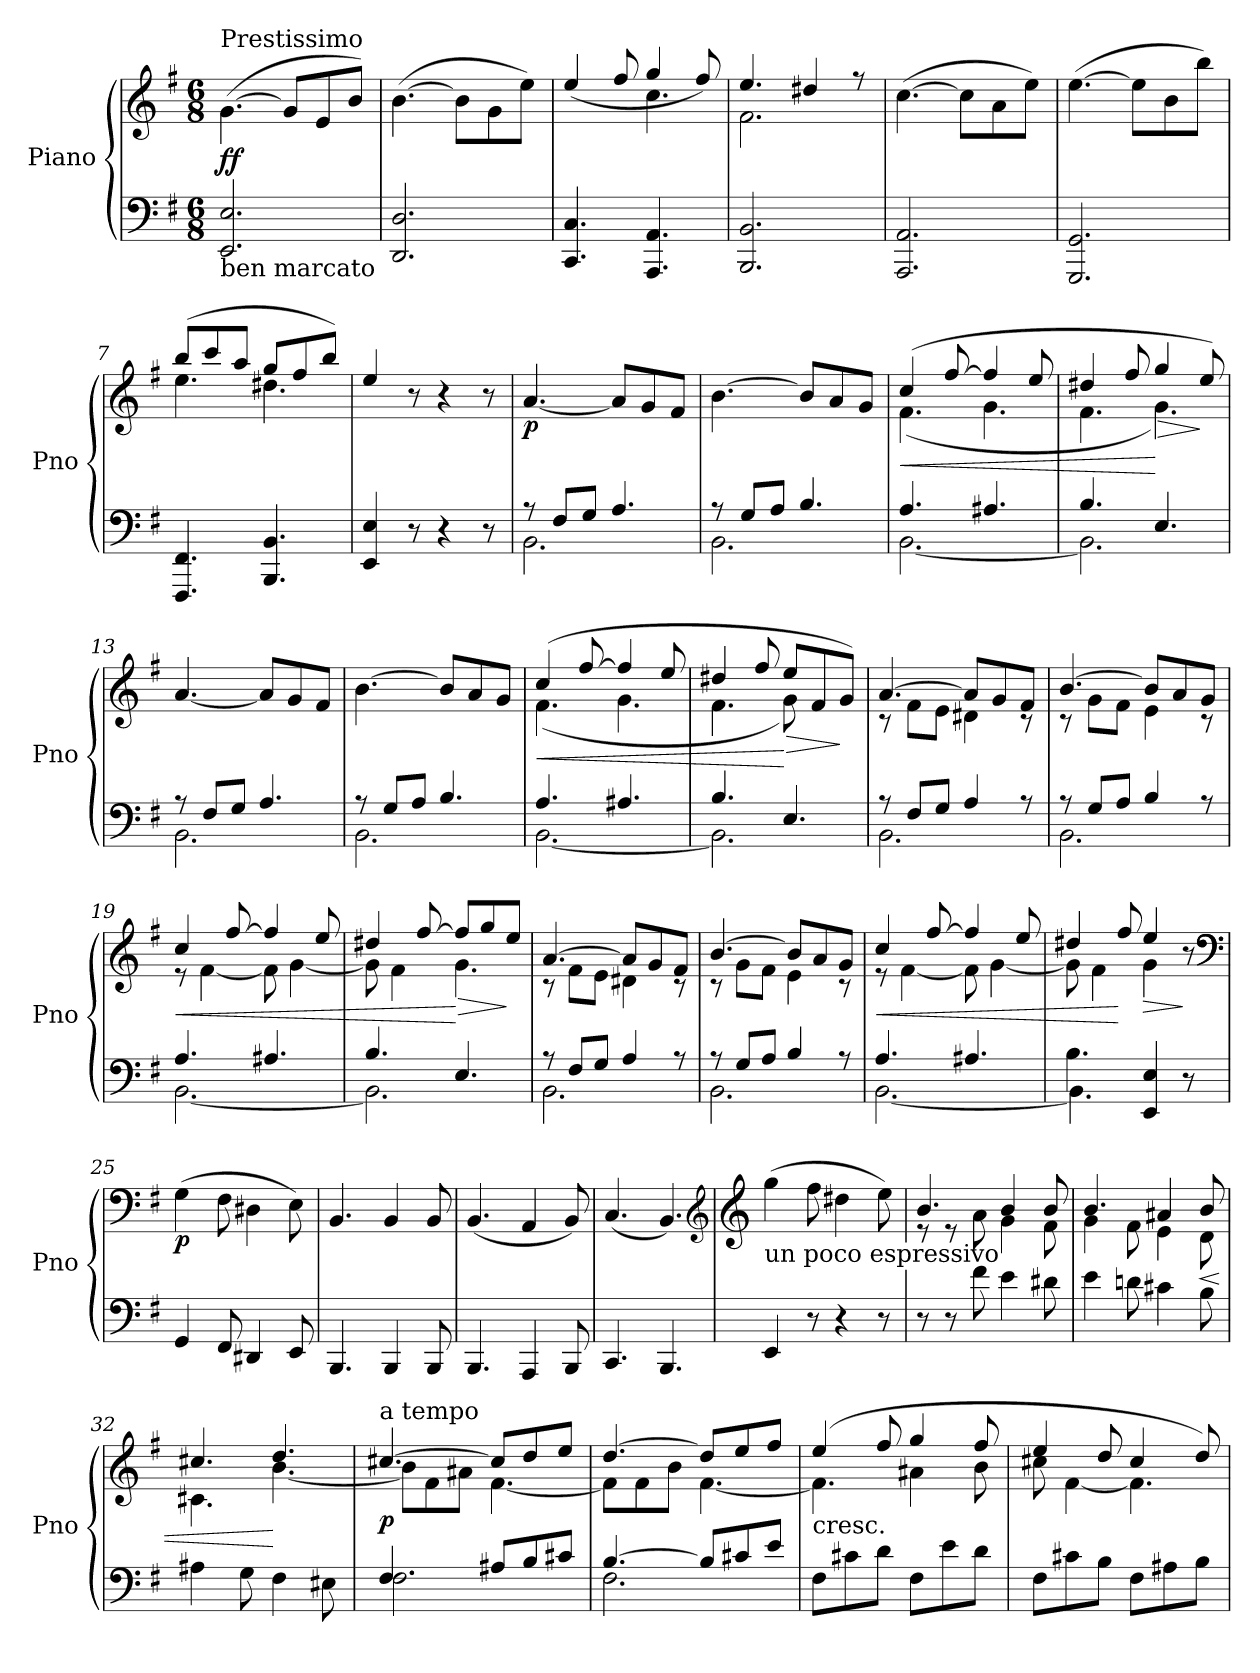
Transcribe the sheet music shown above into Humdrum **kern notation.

**kern	**kern	**dynam
*part1	*part1	*part1
*staff2	*staff1	*staff1/2
*I"Piano	*	*
*I'Pno	*	*
*clefF4	*clefG2	*
*k[f#]	*k[f#]	*
*G:	*G:	*
*M6/8	*M6/8	*
=1	=1	=1
!	!LO:TX:a:t=Prestissimo	!
!LO:TX:b:t=ben marcato	!	!
!	!	!LO:DY:b
2.EE/ 2.E/	([4.g\	ff
.	8g/L]	.
.	8e/	.
.	8b/J)	.
=2	=2	=2
2.DD/ 2.D/	([4.b\	.
.	8b\L]	.
.	8g\	.
.	8ee\J)	.
=3	=3	=3
*	*^	*
4.CC/ 4.C/	(4ee/	4.ryy	.
.	8ff#/	.	.
4.AAA/ 4.AA/	4gg/	4.cc\	.
.	8ff#/)	.	.
=4	=4	=4	=4
2.BBB/ 2.BB/	4.ee/	2.f#\	.
.	4dd#X/	.	.
.	8rff	.	.
*	*v	*v	*
=5	=5	=5
2.AAA/ 2.AA/	([4.cc\	.
.	8cc\L]	.
.	8a\	.
.	8ee\J)	.
=6	=6	=6
2.GGG/ 2.GG/	([4.ee\	.
.	8ee\L]	.
.	8b\	.
.	8bb\J)	.
=7	=7	=7
*	*^	*
4.FFF#/ 4.FF#/	(8bb/L	4.ee\	.
.	8ccc/	.	.
.	8aa/J	.	.
4.BBB/ 4.BB/	8gg/L	4.dd#X\	.
.	8ff#/	.	.
.	8bb/J)	.	.
*	*v	*v	*
!!LO:LB:g=z
=8	=8	=8
4EE/ 4E/	4ee/	.
8r	8r	.
4r	4r	.
8r	8r	.
=9	=9	=9
*^	*	*
!	!	!	!LO:DY:b
8rA	2.BB\	[4.a/	p
8F#/L	.	.	.
8G/J	.	.	.
4.A/	.	8a/L]	.
.	.	8g/	.
.	.	8f#/J	.
=10	=10	=10	=10
8rA	2.BB\	[4.b\	.
8G/L	.	.	.
8A/J	.	.	.
4.B/	.	8b/L]	.
.	.	8a/	.
.	.	8g/J	.
=11	=11	=11	=11
!	!	!	!LO:HP:b
*	*	*^	*
4.A/	[2.BB\	(4cc/	(4.f#\	<
.	.	[8ff#/	.	.
4.A#X/	.	4ff#/]	4.g\	.
.	.	8ee/	.	.
=12	=12	=12	=12	=12
4.B/	2.BB\]	4dd#X/	4.f#\	.
.	.	8ff#/	.	.
!	!	!	!	!LO:HP:n=1:b
4.E/	.	4gg/	4.g\)	[ >
.	.	8ee/)	.	]
*	*	*v	*v	*
=13	=13	=13	=13
8rA	2.BB\	[4.a/	.
8F#/L	.	.	.
8G/J	.	.	.
4.A/	.	8a/L]	.
.	.	8g/	.
.	.	8f#/J	.
!!LO:LB:g=z
=14	=14	=14	=14
8rA	2.BB\	[4.b\	.
8G/L	.	.	.
8A/J	.	.	.
4.B/	.	8b/L]	.
.	.	8a/	.
.	.	8g/J	.
=15	=15	=15	=15
!	!	!	!LO:HP:b
*	*	*^	*
4.A/	[2.BB\	(4cc/	(4.f#\	<
.	.	[8ff#/	.	.
4.A#X/	.	4ff#/]	4.g\	.
.	.	8ee/	.	.
=16	=16	=16	=16	=16
4.B/	2.BB\]	4dd#X/	4.f#\	.
.	.	8ff#/	.	.
!	!	!	!	!LO:HP:n=1:b
4.E/	.	8ee/L	8g\)	[ >
.	.	8f#/	4ryy	.
.	.	8g/J)	.	]
=17	=17	=17	=17	=17
8rA	2.BB\	[4.a/	8rc	.
8F#/L	.	.	8f#\L	.
8G/J	.	.	8e\J	.
4A/	.	8a/L]	4d#X\	.
.	.	8g/	.	.
8rA	.	8f#/J	8rc	.
=18	=18	=18	=18	=18
8rA	2.BB\	[4.b/	8rc	.
8G/L	.	.	8g\L	.
8A/J	.	.	8f#\J	.
4B/	.	8b/L]	4e\	.
.	.	8a/	.	.
8rA	.	8g/J	8rc	.
!!LO:LB:g=z	!!
=19	=19	=19	=19	=19
!	!	!	!	!LO:HP:b
4.A/	[2.BB\	4cc/	8re	<
.	.	.	[4f#\	.
.	.	[8ff#/	.	.
4.A#X/	.	4ff#/]	8f#\]	.
.	.	.	[4g\	.
.	.	8ee/	.	.
=20	=20	=20	=20	=20
4.B/	2.BB\]	4dd#X/	8g\]	.
.	.	.	4f#\	.
.	.	[8ff#/	.	.
!	!	!	!	!LO:HP:n=1:b
4.E/	.	8ff#/L]	4.g\	[ >
.	.	8gg/	.	.
.	.	8ee/J	.	]
=21	=21	=21	=21	=21
8rA	2.BB\	[4.a/	8rc	.
8F#/L	.	.	8f#\L	.
8G/J	.	.	8e\J	.
4A/	.	8a/L]	4d#X\	.
.	.	8g/	.	.
8rA	.	8f#/J	8rc	.
=22	=22	=22	=22	=22
8rA	2.BB\	[4.b/	8rc	.
8G/L	.	.	8g\L	.
8A/J	.	.	8f#\J	.
4B/	.	8b/L]	4e\	.
.	.	8a/	.	.
8rA	.	8g/J	8rc	.
=23	=23	=23	=23	=23
!	!	!	!	!LO:HP:b
4.A/	[2.BB\	4cc/	8re	<
.	.	.	[4f#\	.
.	.	[8ff#/	.	.
4.A#X/	.	4ff#/]	8f#\]	.
.	.	.	[4g\	.
.	.	8ee/	.	.
!!LO:LB:g=z	!!
=24	=24	=24	=24	=24
4.B\	4.BB\]	4dd#X/	8g\]	.
.	.	.	4f#\	.
.	.	8ff#/	.	[
!	!	!	!	!LO:HP:b
4EE/ 4E/	4.ryy	4ee/	4g\	>
8r	.	8r	8ryy	]
*v	*v	*	*	*
*	*v	*v	*
*	*clefF4	*
=25	=25	=25
*	*^	*
!	!	!	!LO:DY:b
*	*v	*v	*
4GG/	(4G\	p
8FF#/	8F#\	.
4DD#X/	4D#X\	.
8EE/	8E\)	.
=26	=26	=26
4.BBB/	4.BB/	.
4BBB/	4BB/	.
8BBB/	8BB/	.
=27	=27	=27
4.BBB/	(4.BB/	.
4AAA/	4AA/	.
8BBB/	8BB/)	.
=28	=28	=28
4.CC/	(4.C/	.
4.BBB/	4.BB/)	.
*	*clefG2	*
!!LO:PB:g=z
=29	=29	=29
*	*clefG2	*
!	!LO:TX:b:t=un poco espressivo	!
4EE/	(4gg\	.
8r	8ff#\	.
4r	4dd#X\	.
8r	8ee\)	.
=30	=30	=30
*	*^	*
8r	4.b/	8re	.
8r	.	8re	.
8f#\	.	8a\	.
4e\	4b/	4g\	.
8d#X\	8b/	8f#\	.
=31	=31	=31	=31
4e\	4.b/	4g\	.
8dn\	.	8f#\	.
4c#X\	4a#X/	4e\	.
!	!	!	!LO:HP:b
8B\	8b/	8d\	<
=32	=32	=32	=32
4A#X\	4.cc#X/	4.c#X\	.
8G\	.	.	.
4F#\	4.dd/	[4.b\	[
8E#X\	.	.	.
=33	=33	=33	=33
*^	*	*	*
!	!	!LO:TX:a:t=a tempo	!	!
!	!	!	!	!LO:DY:b
4.F#/	2.F#\	[4.cc#X/	8b\L]	p
.	.	.	8f#\	.
.	.	.	8a#X\J	.
8A#X/L	.	8cc#/L]	[4.f#\	.
8B/	.	8dd/	.	.
8c#X/J	.	8ee/J	.	.
=34	=34	=34	=34	=34
[4.B/	2.F#\	[4.dd/	8f#\L]	.
.	.	.	8f#\	.
.	.	.	8b\J	.
8B/L]	.	8dd/L]	[4.f#\	.
8c#X/	.	8ee/	.	.
8e/J	.	8ff#/J	.	.
*v	*v	*	*	*
!!LO:LB:g=z	!!
=35	=35	=35	=35
!	!LO:TX:b:t=cresc.	!	!
8F#\L	(4ee/	4.f#\]	.
8c#X\	.	.	.
8d\J	8ff#/	.	.
8F#\L	4gg/	4a#X\	.
8e\	.	.	.
8d\J	8ff#/	8b\	.
=36	=36	=36	=36
8F#\L	4ee/	8cc#X\	.
8c#X\	.	[4f#\	.
8B\J	8dd/	.	.
8F#\L	4cc#/	4.f#\]	.
8A#X\	.	.	.
8B\J	8dd/)	.	.
*	*v	*v	*
=	=	=
*-	*-	*-
